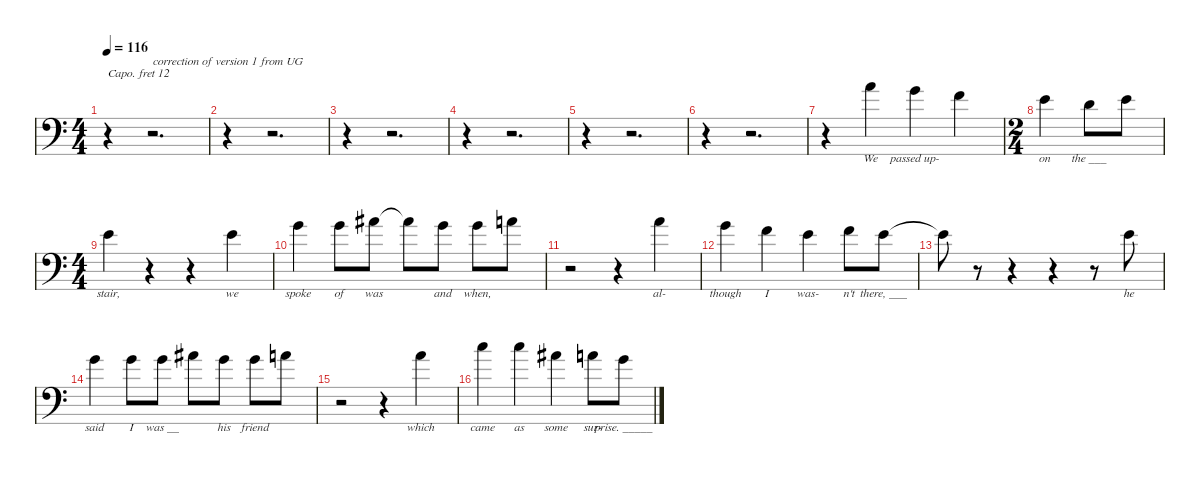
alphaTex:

\defaultSystemsLayout 4
\hideDynamics
\bracketExtendMode nobrackets
\singleTrackTrackNamePolicy hidden
\multiTrackTrackNamePolicy hidden
\firstSystemTrackNameMode fullname
\firstSystemTrackNameOrientation horizontal
\otherSystemsTrackNameOrientation horizontal
\track ("Voice (David Bowie)" "ob.") {instrument oboe}
\staff {score}
\capo 12
\tuning (E4 B3 G3 D3 A2 E2)
\ts (4 4)
\tempo 116
\clef f4
\ks c
r.4{dy f instrument oboe beam Down} r.2{d txt "correction of version 1 from UG" beam Down} |
r.4{beam Down} r.2{d beam Down} |
r.4{beam Down} r.2{d beam Down} |
r.4{beam Down} r.2{d beam Down} |
r.4{beam Down} r.2{d beam Down} |
r.4{beam Down} r.2{d beam Down} |
r.4{beam Down} 2.3.4{lyrics (0 "We") lyrics (1 "") lyrics (2 "") lyrics (3 "") lyrics (4 "") beam Down} 0.3.4{lyrics (0 "passed up-") lyrics (1 "") lyrics (2 "") lyrics (3 "") lyrics (4 "") beam Down} 3.4.4{lyrics (0 " ") lyrics (1 "") lyrics (2 "") lyrics (3 "") lyrics (4 "") beam Down} |
\ts (2 4)
2.4.4{lyrics (0 "on") lyrics (1 "") lyrics (2 "") lyrics (3 "") lyrics (4 "") beam Down} 0.4.8{lyrics (0 "the ___") lyrics (1 "") lyrics (2 "") lyrics (3 "") lyrics (4 "") beam Down} 2.4.8{lyrics (0 " ") lyrics (1 "") lyrics (2 "") lyrics (3 "") lyrics (4 "") beam Down} |
\ts (4 4)
2.4.4{lyrics (0 "stair,") lyrics (1 "") lyrics (2 "") lyrics (3 "") lyrics (4 "") beam Down} r.4{beam Down} r.4{beam Down} 2.4.4{lyrics (0 "we") lyrics (1 "") lyrics (2 "") lyrics (3 "") lyrics (4 "") beam Down} |
0.3.4{lyrics (0 "spoke") lyrics (1 "") lyrics (2 "") lyrics (3 "") lyrics (4 "") beam Down} 0.3.8{lyrics (0 "of") lyrics (1 "") lyrics (2 "") lyrics (3 "") lyrics (4 "") beam Down} 3.3{acc #}.8{lyrics (0 "was") lyrics (1 "") lyrics (2 "") lyrics (3 "") lyrics (4 "") beam Down} 3.3{t acc #}.8{beam Down} 0.3.8{lyrics (0 "and") lyrics (1 "") lyrics (2 "") lyrics (3 "") lyrics (4 "") beam Down} 0.3.8{lyrics (0 "when,") lyrics (1 "") lyrics (2 "") lyrics (3 "") lyrics (4 "") beam Down} 2.3.8{lyrics (0 " ") lyrics (1 "") lyrics (2 "") lyrics (3 "") lyrics (4 "") beam Down} |
r.2{beam Down} r.4{beam Down} 2.3.4{lyrics (0 "al-") lyrics (1 "") lyrics (2 "") lyrics (3 "") lyrics (4 "") beam Down} |
0.3.4{lyrics (0 "though") lyrics (1 "") lyrics (2 "") lyrics (3 "") lyrics (4 "") beam Down} 3.4.4{lyrics (0 "I") lyrics (1 "") lyrics (2 "") lyrics (3 "") lyrics (4 "") beam Down} 2.4.4{lyrics (0 "was-") lyrics (1 "") lyrics (2 "") lyrics (3 "") lyrics (4 "") beam Down} 3.4.8{lyrics (0 "n't") lyrics (1 "") lyrics (2 "") lyrics (3 "") lyrics (4 "") beam Down} 2.4.8{lyrics (0 "there, ___") lyrics (1 "") lyrics (2 "") lyrics (3 "") lyrics (4 "") beam Down} |
2.4{t}.8{beam Down} r.8{beam Down} r.4{beam Down} r.4{beam Down} r.8{beam Down} 2.4.8{lyrics (0 "he") lyrics (1 "") lyrics (2 "") lyrics (3 "") lyrics (4 "") beam Down} |
0.3.4{lyrics (0 "said") lyrics (1 "") lyrics (2 "") lyrics (3 "") lyrics (4 "") beam Down} 0.3.8{lyrics (0 "I") lyrics (1 "") lyrics (2 "") lyrics (3 "") lyrics (4 "") beam Down} 0.3.8{lyrics (0 "was __") lyrics (1 "") lyrics (2 "") lyrics (3 "") lyrics (4 "") beam Down} 3.3{acc #}.8{lyrics (0 " ") lyrics (1 "") lyrics (2 "") lyrics (3 "") lyrics (4 "") beam Down} 0.3.8{lyrics (0 "his") lyrics (1 "") lyrics (2 "") lyrics (3 "") lyrics (4 "") beam Down} 0.3.8{lyrics (0 "friend") lyrics (1 "") lyrics (2 "") lyrics (3 "") lyrics (4 "") beam Down} 2.3.8{lyrics (0 " ") lyrics (1 "") lyrics (2 "") lyrics (3 "") lyrics (4 "") beam Down} |
r.2{beam Down} r.4{beam Down} 2.3.4{lyrics (0 "which") lyrics (1 "") lyrics (2 "") lyrics (3 "") lyrics (4 "") beam Down} |
1.2.4{lyrics (0 "came") lyrics (1 "") lyrics (2 "") lyrics (3 "") lyrics (4 "") beam Down} 1.2.4{lyrics (0 "as") lyrics (1 "") lyrics (2 "") lyrics (3 "") lyrics (4 "") beam Down} 3.3{acc #}.4{lyrics (0 "some") lyrics (1 "") lyrics (2 "") lyrics (3 "") lyrics (4 "") beam Down} 2.3.8{lyrics (0 "sur-") lyrics (1 "") lyrics (2 "") lyrics (3 "") lyrics (4 "") beam Down} 0.3.8{lyrics (0 "prise. _____") lyrics (1 "") lyrics (2 "") lyrics (3 "") lyrics (4 "") beam Down}
